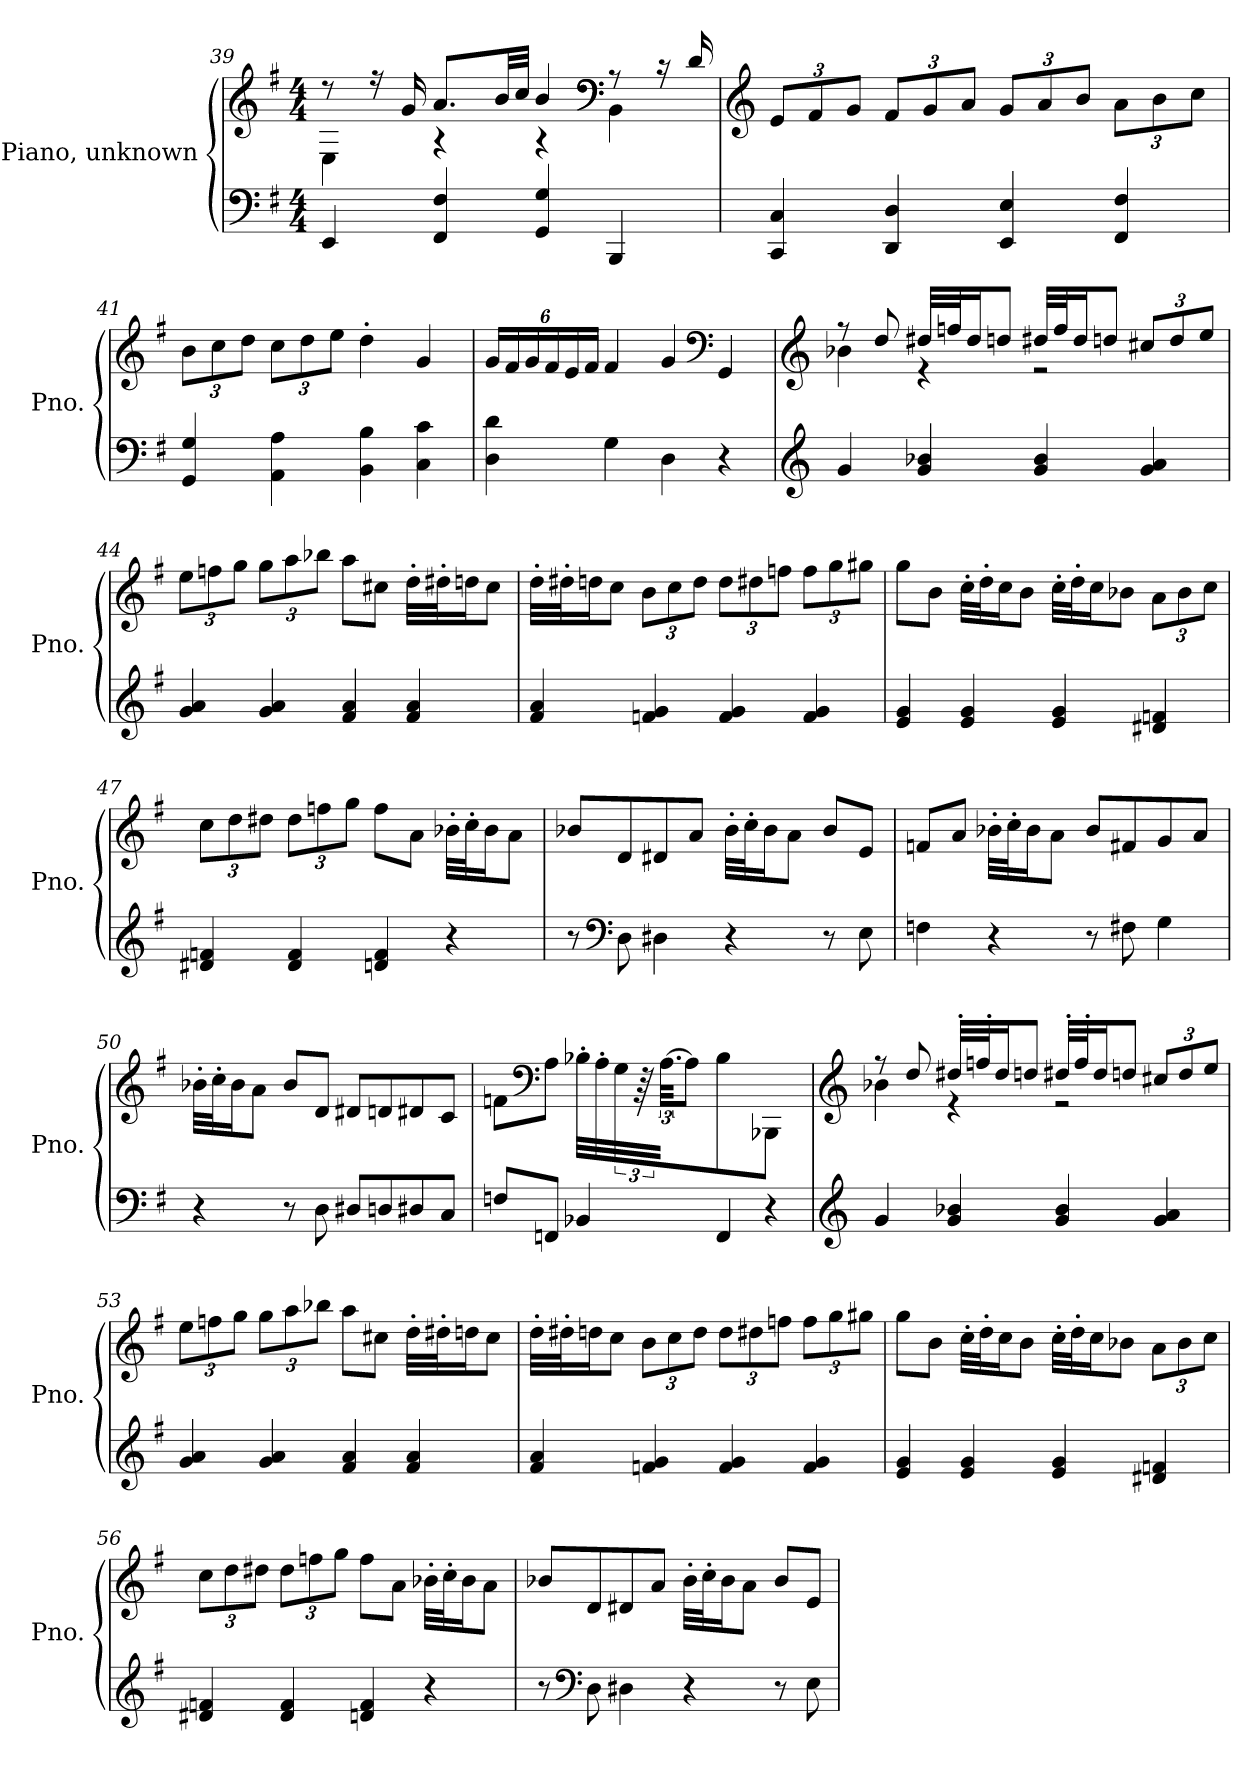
**kern	**kern
*part1	*part1
*staff2	*staff1
*I"Piano, unknown	*
*I'Pno.	*
!!LO:PB:g=z
*clefF4	*clefG2
*k[f#]	*k[f#]
*M4/4	*M4/4
=39	=39
*	*^
4EE/	8r	4E\
.	16r	.
.	16g/	.
4FF#/ 4F#/	8.a/L	4r
.	32b/LL	.
.	32cc/JJJ	.
4GG/ 4G/	4b/	4r
*	*clefF4	*
4BBB/	8r	4BB\
.	16r	.
.	16d/	.
*	*v	*v
=40	=40
*	*clefG2
*	*Xbrackettup
4CC/ 4C/	12e/L
.	12f#/
.	12g/J
4DD/ 4D/	12f#/L
.	12g/
.	12a/J
4EE/ 4E/	12g/L
.	12a/
.	12b/J
4FF#/ 4F#/	12a\L
.	12b\
.	12cc\J
=41	=41
4GG/ 4G/	12b\L
.	12cc\
.	12dd\J
4AA\ 4A\	12cc\L
.	12dd\
.	12ee\J
4BB\ 4B\	4dd'\
4C\ 4c\	4g/
!!LO:LB:g=z
=42	=42
4D\ 4d\	24g/LL
.	24f#/
.	24g/
.	24f#/
.	24e/
.	24f#/JJ
4G\	4f#/
4D\	4g/
*	*clefF4
4r	4GG/
=43	=43
*clefG2	*clefG2
*	*^
4g/	8r	4b-X\
.	8dd/	.
4g/ 4b-X/	32dd#X/LLL	4r
.	32ffn/J	.
.	16dd#/J	.
.	8ddn/J	.
4g/ 4b-/	32dd#X/LLL	2r
.	32ff/J	.
.	16dd#/J	.
.	8ddn/J	.
4g/ 4a/	12cc#X/L	.
.	12dd/	.
.	12ee/J	.
*	*v	*v
!!LO:LB:g=z
=44	=44
4g/ 4a/	12ee\L
.	12ffn\
.	12gg\J
4g/ 4a/	12gg\L
.	12aa\
.	12bb-X\J
4f#/ 4a/	8aa\L
.	8cc#X\J
4f#/ 4a/	32dd'\LLL
.	32dd#X'\J
.	16ddn\J
.	8cc#\J
=45	=45
4f#/ 4a/	32dd'\LLL
.	32dd#X'\J
.	16ddn\J
.	8cc\J
4fn/ 4g/	12b\L
.	12cc\
.	12dd\J
4f/ 4g/	12dd\L
.	12dd#X\
.	12ffn\J
4f/ 4g/	12ff\L
.	12gg\
.	12gg#X\J
!!LO:LB:g=z
=46	=46
4e/ 4g/	8gg\L
.	8b\J
4e/ 4g/	32cc'\LLL
.	32dd'\J
.	16cc\J
.	8b\J
4e/ 4g/	32cc'\LLL
.	32dd'\J
.	16cc\J
.	8b-X\J
4d#X/ 4fn/	12a\L
.	12b-\
.	12cc\J
=47	=47
4d#X/ 4fn/	12cc\L
.	12dd\
.	12dd#X\J
4d#/ 4f/	12dd#\L
.	12ffn\
.	12gg\J
4dn/ 4f/	8ff\L
.	8a\J
4r	32b-X'\LLL
.	32cc'\J
.	16b-\J
.	8a\J
=48	=48
8r	8b-X/L
*clefF4	*
8D\	8d/
4D#X\	8d#X/
.	8a/J
4r	32b-'\LLL
.	32cc'\J
.	16b-\J
.	8a\J
8r	8b-/L
8E\	8e/J
!!LO:LB:g=z
=49	=49
4Fn\	8fn/L
.	8a/J
4r	32b-X'\LLL
.	32cc'\J
.	16b-\J
.	8a\J
8r	8b-/L
8F#X\	8f#X/
4G\	8g/
.	8a/J
=50	=50
4r	32b-X'\LLL
.	32cc'\J
.	16b-\J
.	8a\J
8r	8b-/L
8D\	8d/J
8D#X/L	8d#X/L
8Dn/	8dn/
8D#X/	8d#X/
8C/J	8c/J
=51	=51
8Fn/L	8fn\L
*	*clefF4
8FFn/J	8A\J
4BB-X/	32B-X'\LLL
.	32A'\
*	*brackettup
.	48G\JJJ
.	96r
.	[48.A\KKL
.	8A\J]
4FF/	4B-\
4r	4BBB-X/
!!LO:LB:g=z
=52	=52
*clefG2	*clefG2
*	*^
4g/	8r	4b-X\
.	8dd/	.
4g/ 4b-X/	32dd#X'/LLL	4r
.	32ffn'/J	.
.	16dd#/J	.
.	8ddn/J	.
4g/ 4b-/	32dd#X'/LLL	2r
.	32ff'/J	.
.	16dd#/J	.
.	8ddn/J	.
*	*Xbrackettup	*
4g/ 4a/	12cc#X/L	.
.	12dd/	.
.	12ee/J	.
*	*v	*v
=53	=53
4g/ 4a/	12ee\L
.	12ffn\
.	12gg\J
4g/ 4a/	12gg\L
.	12aa\
.	12bb-X\J
4f#/ 4a/	8aa\L
.	8cc#X\J
4f#/ 4a/	32dd'\LLL
.	32dd#X'\J
.	16ddn\J
.	8cc#\J
!!LO:PB:g=z
=54	=54
4f#/ 4a/	32dd'\LLL
.	32dd#X'\J
.	16ddn\J
.	8cc\J
4fn/ 4g/	12b\L
.	12cc\
.	12dd\J
4f/ 4g/	12dd\L
.	12dd#X\
.	12ffn\J
4f/ 4g/	12ff\L
.	12gg\
.	12gg#X\J
=55	=55
4e/ 4g/	8gg\L
.	8b\J
4e/ 4g/	32cc'\LLL
.	32dd'\J
.	16cc\J
.	8b\J
4e/ 4g/	32cc'\LLL
.	32dd'\J
.	16cc\J
.	8b-X\J
4d#X/ 4fn/	12a\L
.	12b-\
.	12cc\J
=56	=56
4d#X/ 4fn/	12cc\L
.	12dd\
.	12dd#X\J
4d#/ 4f/	12dd#\L
.	12ffn\
.	12gg\J
4dn/ 4f/	8ff\L
.	8a\J
4r	32b-X'\LLL
.	32cc'\J
.	16b-\J
.	8a\J
!!LO:LB:g=z
=57	=57
8r	8b-X/L
*clefF4	*
8D\	8d/
4D#X\	8d#X/
.	8a/J
4r	32b-'\LLL
.	32cc'\J
.	16b-\J
.	8a\J
8r	8b-/L
8E\	8e/J
=	=
*-	*-
